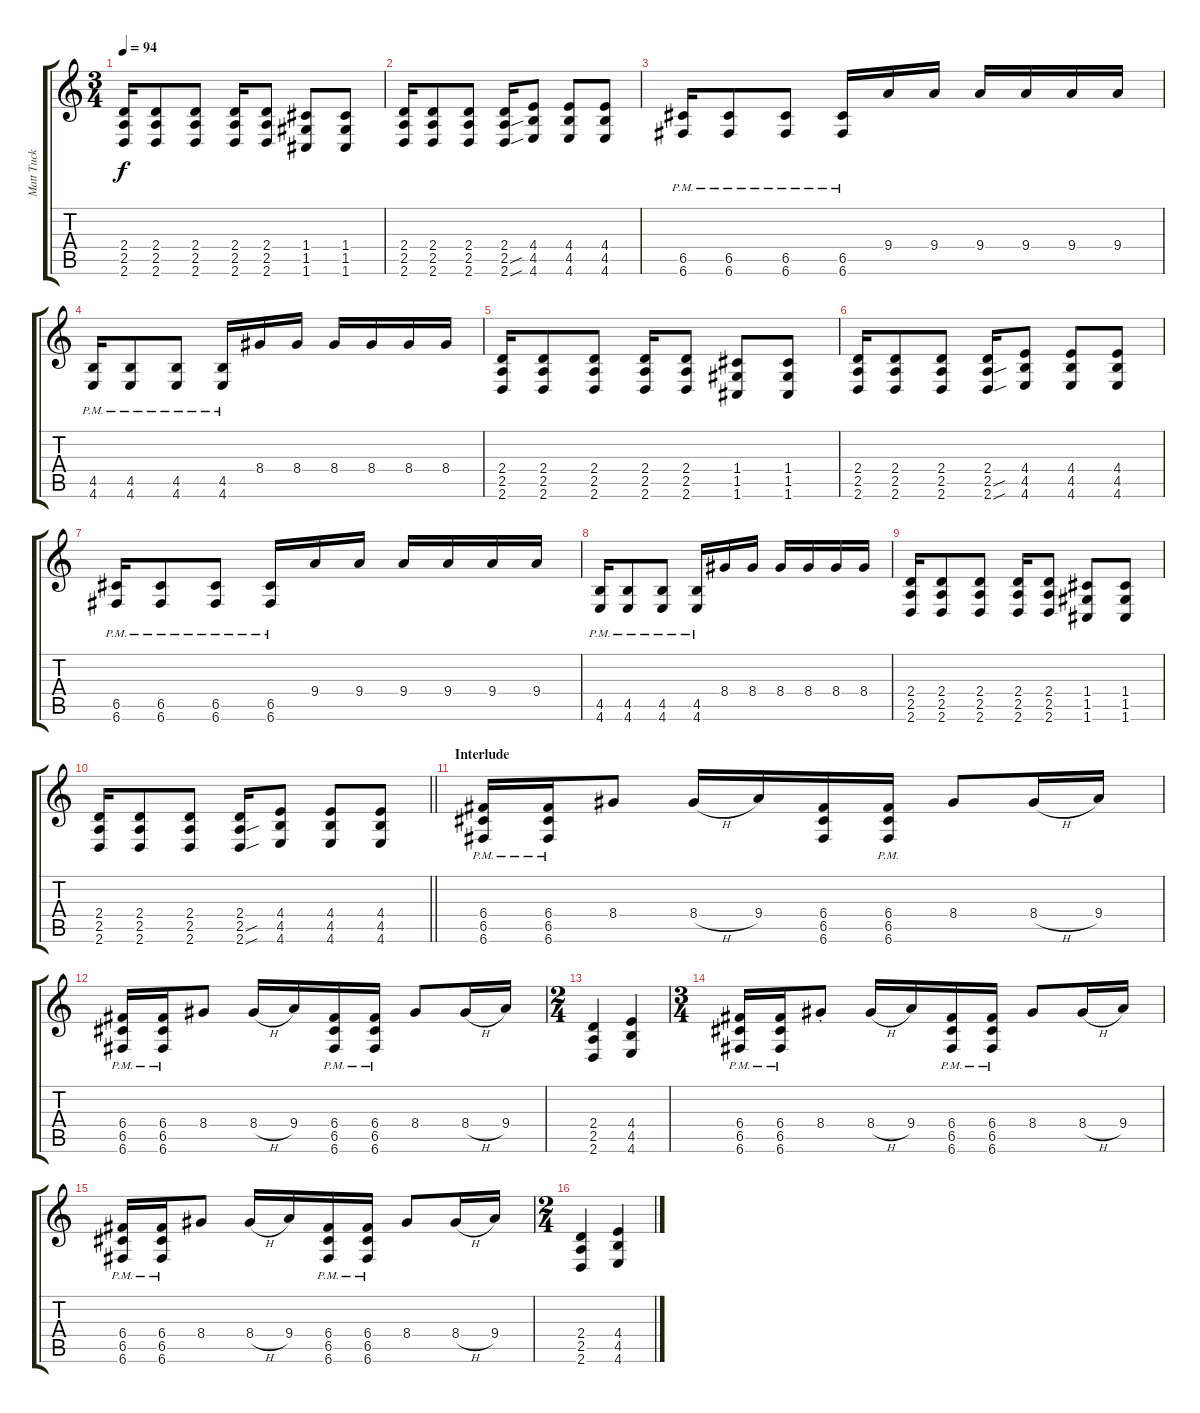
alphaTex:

\track ("Matt Tuck" "Matt Tuck") {instrument distortionguitar}
\staff {score tabs}
\tuning (D4 A3 F3 C3 G2 C2) {hide}
\ts (3 4)
\tempo 94
\clef g2
\ks c
(2.4 2.5 2.6).16{dy f} (2.4 2.5 2.6).8 (2.4 2.5 2.6).8 (2.4 2.5 2.6).16 (2.4 2.5 2.6).8 (1.4 1.5 1.6).8 (1.4 1.5 1.6).8 |
(2.4 2.5 2.6).16 (2.4 2.5 2.6).8 (2.4 2.5 2.6).8 (2.4 2.5{sou} 2.6{sou}).16 (4.4 4.5 4.6).8 (4.4 4.5 4.6).8 (4.4 4.5 4.6).8 |
(6.5{pm} 6.6{pm}).16 (6.5{pm} 6.6{pm}).8 (6.5{pm} 6.6{pm}).8 (6.5{pm} 6.6{pm}).16 9.4.16 9.4.16 9.4.16 9.4.16 9.4.16 9.4.16 |
(4.5{pm} 4.6{pm}).16 (4.5{pm} 4.6{pm}).8 (4.5{pm} 4.6{pm}).8 (4.5 4.6{pm}).16 8.4.16 8.4.16 8.4.16 8.4.16 8.4.16 8.4.16 |
(2.4 2.5 2.6).16 (2.4 2.5 2.6).8 (2.4 2.5 2.6).8 (2.4 2.5 2.6).16 (2.4 2.5 2.6).8 (1.4 1.5 1.6).8 (1.4 1.5 1.6).8 |
(2.4 2.5 2.6).16 (2.4 2.5 2.6).8 (2.4 2.5 2.6).8 (2.4 2.5{sou} 2.6{sou}).16 (4.4 4.5 4.6).8 (4.4 4.5 4.6).8 (4.4 4.5 4.6).8 |
(6.5{pm} 6.6{pm}).16 (6.5{pm} 6.6{pm}).8 (6.5{pm} 6.6{pm}).8 (6.5{pm} 6.6{pm}).16 9.4.16 9.4.16 9.4.16 9.4.16 9.4.16 9.4.16 |
(4.5{pm} 4.6{pm}).16 (4.5{pm} 4.6{pm}).8 (4.5{pm} 4.6{pm}).8 (4.5 4.6{pm}).16 8.4.16 8.4.16 8.4.16 8.4.16 8.4.16 8.4.16 |
(2.4 2.5 2.6).16 (2.4 2.5 2.6).8 (2.4 2.5 2.6).8 (2.4 2.5 2.6).16 (2.4 2.5 2.6).8 (1.4 1.5 1.6).8 (1.4 1.5 1.6).8 |
\barLineRight lightlight
(2.4 2.5 2.6).16 (2.4 2.5 2.6).8 (2.4 2.5 2.6).8 (2.4 2.5{sou} 2.6{sou}).16 (4.4 4.5 4.6).8 (4.4 4.5 4.6).8 (4.4 4.5 4.6).8 |
\section ("" "Interlude")
(6.4{pm} 6.5{pm} 6.6{pm}).16 (6.4{pm} 6.5{pm} 6.6{pm}).16 8.4.8 8.4{h}.16 9.4.16 (6.4 6.5 6.6).16 (6.4{pm} 6.5{pm} 6.6{pm}).16 8.4.8 8.4{h}.16 9.4.16 |
(6.4{pm} 6.5{pm} 6.6{pm}).16 (6.4{pm} 6.5{pm} 6.6{pm}).16 8.4.8 8.4{h}.16 9.4.16 (6.4{pm} 6.5{pm} 6.6{pm}).16 (6.4{pm} 6.5{pm} 6.6{pm}).16 8.4.8 8.4{h}.16 9.4.16 |
\ts (2 4)
(2.4 2.5 2.6).4 (4.4 4.5 4.6).4 |
\ts (3 4)
(6.4{pm} 6.5{pm} 6.6{pm}).16 (6.4{pm} 6.5{pm} 6.6{pm}).16 8.4{st}.8 8.4{h}.16 9.4.16 (6.4{pm} 6.5{pm} 6.6{pm}).16 (6.4{pm} 6.5{pm} 6.6{pm}).16 8.4.8 8.4{h}.16 9.4.16 |
(6.4{pm} 6.5{pm} 6.6{pm}).16 (6.4{pm} 6.5{pm} 6.6{pm}).16 8.4.8 8.4{h}.16 9.4.16 (6.4{pm} 6.5{pm} 6.6{pm}).16 (6.4{pm} 6.5{pm} 6.6{pm}).16 8.4.8 8.4{h}.16 9.4.16 |
\ts (2 4)
(2.4 2.5 2.6).4 (4.4 4.5 4.6).4
